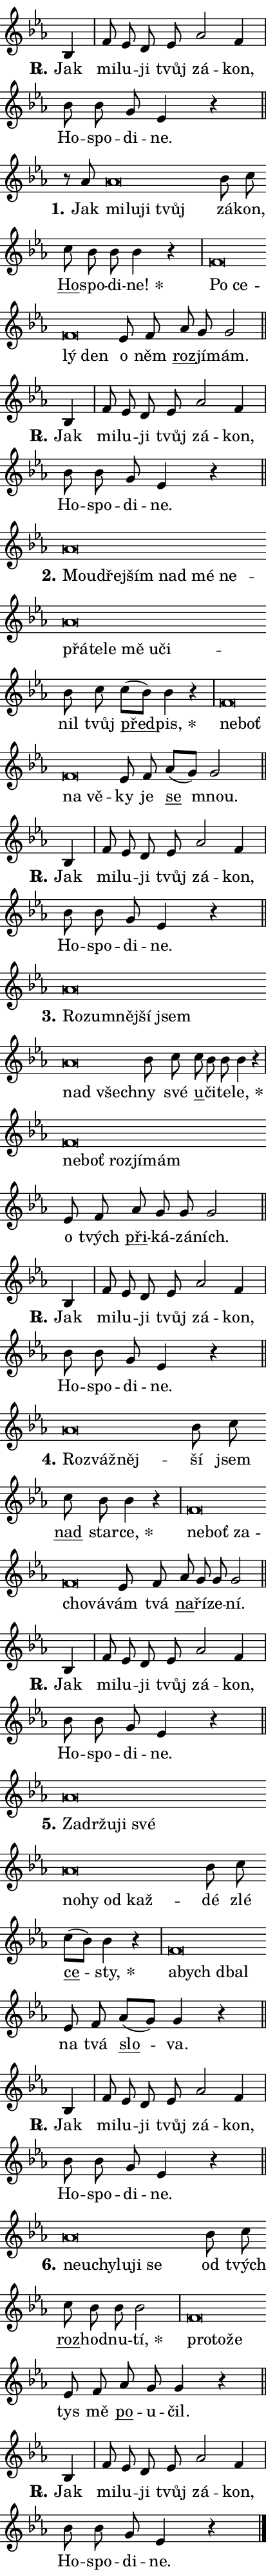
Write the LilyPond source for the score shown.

\version "2.24.0"
\header { tagline = "" }
\paper {
  indent = 0\cm
  top-margin = 0\cm
  right-margin = 0\cm
  bottom-margin = 0\cm
  left-margin = 0\cm
  paper-width = 7\cm
  page-breaking = #ly:one-page-breaking
  system-system-spacing.basic-distance = #11
  score-system-spacing.basic-distance = #11
  ragged-last = ##f
}


%% Author: Thomas Morley
%% https://lists.gnu.org/archive/html/lilypond-user/2020-05/msg00002.html
#(define (line-position grob)
"Returns position of @var[grob} in current system:
   @code{'start}, if at first time-step
   @code{'end}, if at last time-step
   @code{'middle} otherwise
"
  (let* ((col (ly:item-get-column grob))
         (ln (ly:grob-object col 'left-neighbor))
         (rn (ly:grob-object col 'right-neighbor))
         (col-to-check-left (if (ly:grob? ln) ln col))
         (col-to-check-right (if (ly:grob? rn) rn col))
         (break-dir-left
           (and
             (ly:grob-property col-to-check-left 'non-musical #f)
             (ly:item-break-dir col-to-check-left)))
         (break-dir-right
           (and
             (ly:grob-property col-to-check-right 'non-musical #f)
             (ly:item-break-dir col-to-check-right))))
        (cond ((eqv? 1 break-dir-left) 'start)
              ((eqv? -1 break-dir-right) 'end)
              (else 'middle))))

#(define (tranparent-at-line-position vctor)
  (lambda (grob)
  "Relying on @code{line-position} select the relevant enry from @var{vctor}.
Used to determine transparency,"
    (case (line-position grob)
      ((end) (not (vector-ref vctor 0)))
      ((middle) (not (vector-ref vctor 1)))
      ((start) (not (vector-ref vctor 2))))))

noteHeadBreakVisibility =
#(define-music-function (break-visibility)(vector?)
"Makes @code{NoteHead}s transparent relying on @var{break-visibility}"
#{
  \override NoteHead.transparent =
    #(tranparent-at-line-position break-visibility)
#})

#(define delete-ledgers-for-transparent-note-heads
  (lambda (grob)
    "Reads whether a @code{NoteHead} is transparent.
If so this @code{NoteHead} is removed from @code{'note-heads} from
@var{grob}, which is supposed to be @code{LedgerLineSpanner}.
As a result ledgers are not printed for this @code{NoteHead}"
    (let* ((nhds-array (ly:grob-object grob 'note-heads))
           (nhds-list
             (if (ly:grob-array? nhds-array)
                 (ly:grob-array->list nhds-array)
                 '()))
           ;; Relies on the transparent-property being done before
           ;; Staff.LedgerLineSpanner.after-line-breaking is executed.
           ;; This is fragile ...
           (to-keep
             (remove
               (lambda (nhd)
                 (ly:grob-property nhd 'transparent #f))
               nhds-list)))
      ;; TODO find a better method to iterate over grob-arrays, similiar
      ;; to filter/remove etc for lists
      ;; For now rebuilt from scratch
      (set! (ly:grob-object grob 'note-heads)  '())
      (for-each
        (lambda (nhd)
          (ly:pointer-group-interface::add-grob grob 'note-heads nhd))
        to-keep))))

hideNotes = {
  \noteHeadBreakVisibility #begin-of-line-visible
}
unHideNotes = {
  \noteHeadBreakVisibility #all-visible
}

% work-around for resetting accidentals
% https://lilypond.org/doc/v2.23/Documentation/notation/displaying-rhythms#unmetered-music
cadenzaMeasure = {
  \cadenzaOff
  \partial 1024 s1024
  \cadenzaOn
}

#(define-markup-command (accent layout props text) (markup?)
  "Underline accented syllable"
  (interpret-markup layout props
    #{\markup \override #'(offset . 4.3) \underline { #text }#}))

responsum = \markup \concat {
  "R" \hspace #-1.05 \path #0.1 #'((moveto 0 0.07) (lineto 0.9 0.8)) \hspace #0.05 "."
}

\layout {
    \context {
        \Staff
        \remove "Time_signature_engraver"
        \override LedgerLineSpanner.after-line-breaking = #delete-ledgers-for-transparent-note-heads
    }
    \context {
        \Voice {
            \override NoteHead.output-attributes = #'((class . "notehead"))
            \override Hairpin.height = #0.55
        }
    }
    \context {
        \Lyrics {
            \override StanzaNumber.output-attributes = #'((class . "stanzanumber"))
            \override LyricSpace.minimum-distance = #0.9
            \override LyricText.font-name = #"TeX Gyre Schola"
            \override LyricText.font-size = 1
            \override StanzaNumber.font-name = #"TeX Gyre Schola Bold"
            \override StanzaNumber.font-size = 1
        }
    }
}

% magnetic-lyrics.ily
%
%   written by
%     Jean Abou Samra <jean@abou-samra.fr>
%     Werner Lemberg <wl@gnu.org>
%
%   adapted by
%     Jiri Hon <jiri.hon@gmail.com>
%
% Version 2022-Apr-15

% https://www.mail-archive.com/lilypond-user@gnu.org/msg149350.html

#(define (Left_hyphen_pointer_engraver context)
   "Collect syllable-hyphen-syllable occurrences in lyrics and store
them in properties.  This engraver only looks to the left.  For
example, if the lyrics input is @code{foo -- bar}, it does the
following.

@itemize @bullet
@item
Set the @code{text} property of the @code{LyricHyphen} grob between
@q{foo} and @q{bar} to @code{foo}.

@item
Set the @code{left-hyphen} property of the @code{LyricText} grob with
text @q{foo} to the @code{LyricHyphen} grob between @q{foo} and
@q{bar}.
@end itemize

Use this auxiliary engraver in combination with the
@code{lyric-@/text::@/apply-@/magnetic-@/offset!} hook."
   (let ((hyphen #f)
         (text #f))
     (make-engraver
      (acknowledgers
       ((lyric-syllable-interface engraver grob source-engraver)
        (set! text grob)))
      (end-acknowledgers
       ((lyric-hyphen-interface engraver grob source-engraver)
        ;(when (not (grob::has-interface grob 'lyric-space-interface))
          (set! hyphen grob)));)
      ((stop-translation-timestep engraver)
       (when (and text hyphen)
         (ly:grob-set-object! text 'left-hyphen hyphen))
       (set! text #f)
       (set! hyphen #f)))))

#(define (lyric-text::apply-magnetic-offset! grob)
   "If the space between two syllables is less than the value in
property @code{LyricText@/.details@/.squash-threshold}, move the right
syllable to the left so that it gets concatenated with the left
syllable.

Use this function as a hook for
@code{LyricText@/.after-@/line-@/breaking} if the
@code{Left_@/hyphen_@/pointer_@/engraver} is active."
   (let ((hyphen (ly:grob-object grob 'left-hyphen #f)))
     (when hyphen
       (let ((left-text (ly:spanner-bound hyphen LEFT)))
         (when (grob::has-interface left-text 'lyric-syllable-interface)
           (let* ((common (ly:grob-common-refpoint grob left-text X))
                  (this-x-ext (ly:grob-extent grob common X))
                  (left-x-ext
                   (begin
                     ;; Trigger magnetism for left-text.
                     (ly:grob-property left-text 'after-line-breaking)
                     (ly:grob-extent left-text common X)))
                  ;; `delta` is the gap width between two syllables.
                  (delta (- (interval-start this-x-ext)
                            (interval-end left-x-ext)))
                  (details (ly:grob-property grob 'details))
                  (threshold (assoc-get 'squash-threshold details 0.2)))
             (when (< delta threshold)
               (let* (;; We have to manipulate the input text so that
                      ;; ligatures crossing syllable boundaries are not
                      ;; disabled.  For languages based on the Latin
                      ;; script this is essentially a beautification.
                      ;; However, for non-Western scripts it can be a
                      ;; necessity.
                      (lt (ly:grob-property left-text 'text))
                      (rt (ly:grob-property grob 'text))
                      (is-space (grob::has-interface hyphen 'lyric-space-interface))
                      (space (if is-space " " ""))
                      (space-markup (grob-interpret-markup grob " "))
                      (space-size (interval-length (ly:stencil-extent space-markup X)))
                      (extra-delta (if is-space space-size 0))
                      ;; Append new syllable.
                      (ltrt-space (if (and (string? lt) (string? rt))
                                (string-append lt space rt)
                                (make-concat-markup (list lt space rt))))
                      ;; Right-align `ltrt` to the right side.
                      (ltrt-space-markup (grob-interpret-markup
                               grob
                               (make-translate-markup
                                (cons (interval-length this-x-ext) 0)
                                (make-right-align-markup ltrt-space)))))
                 (begin
                   ;; Don't print `left-text`.
                   (ly:grob-set-property! left-text 'stencil #f)
                   ;; Set text and stencil (which holds all collected
                   ;; syllables so far) and shift it to the left.
                   (ly:grob-set-property! grob 'text ltrt-space)
                   (ly:grob-set-property! grob 'stencil ltrt-space-markup)
                   (ly:grob-translate-axis! grob (- (- delta extra-delta)) X))))))))))


#(define (lyric-hyphen::displace-bounds-first grob)
   ;; Make very sure this callback isn't triggered too early.
   (let ((left (ly:spanner-bound grob LEFT))
         (right (ly:spanner-bound grob RIGHT)))
     (ly:grob-property left 'after-line-breaking)
     (ly:grob-property right 'after-line-breaking)
     (ly:lyric-hyphen::print grob)))

squashThreshold = #0.4

\layout {
  \context {
    \Lyrics
    \consists #Left_hyphen_pointer_engraver
    \override LyricText.after-line-breaking =
      #lyric-text::apply-magnetic-offset!
    \override LyricHyphen.stencil = #lyric-hyphen::displace-bounds-first
    \override LyricText.details.squash-threshold = \squashThreshold
    \override LyricHyphen.minimum-distance = 0
    \override LyricHyphen.minimum-length = \squashThreshold
  }
}

squash = \override LyricText.details.squash-threshold = 9999
unSquash = \override LyricText.details.squash-threshold = \squashThreshold

left = \override LyricText.self-alignment-X = #LEFT
unLeft = \revert LyricText.self-alignment-X

starOffset = #(lambda (grob) 
                (let ((x_offset (ly:self-alignment-interface::aligned-on-x-parent grob)))
                  (if (= x_offset 0) 0 (+ x_offset 1.2))))

star = #(define-music-function (syllable)(string?)
"Append star separator at the end of a syllable"
#{
  \once \override LyricText.X-offset = #starOffset
  \lyricmode { \markup {
    #syllable
    \override #'((font-name . "TeX Gyre Schola Bold")) \hspace #0.2 \lower #0.65 \larger "*"
  } }
#})

starAccent = #(define-music-function (syllable)(string?)
"Append star separator at the end of a syllable and make accent"
#{
  \once \override LyricText.X-offset = #starOffset
  \lyricmode { \markup {
    \accent #syllable
    \override #'((font-name . "TeX Gyre Schola Bold")) \hspace #0.2 \lower #0.65 \larger "*"
  } }
#})

breath = #(define-music-function (syllable)(string?)
"Append breathing indicator at the end of a syllable"
#{
  \lyricmode { \markup { #syllable "+" } }
#})

optionalBreath = #(define-music-function (syllable)(string?)
"Append optional breathing indicator at the end of a syllable"
#{
  \lyricmode { \markup { #syllable "(+)" } }
#})


\score {
    <<
        \new Voice = "melody" { \cadenzaOn \key es \major \relative { bes4 \cadenzaMeasure \bar "|" f'8 es d es as2 f4 \cadenzaMeasure \bar "|" bes8 bes g es4 r \cadenzaMeasure \bar "||" \break } }
        \new Lyrics \lyricsto "melody" { \lyricmode { \set stanza = \responsum
Jak mi -- lu -- ji tvůj zá -- kon, Ho -- spo -- di -- ne. } }
    >>
    \layout {}
}

\score {
    <<
        \new Voice = "melody" { \cadenzaOn \key es \major \relative { r8 as'8 as\breve*1/16 \hideNotes \breve*1/16 \bar "" \breve*1/16 \breve*1/16 \bar "" \unHideNotes bes8 c \bar "" c bes bes bes4 r \cadenzaMeasure \bar "|" f\breve*1/16 \hideNotes \breve*1/16 \bar "" \breve*1/16 \breve*1/16 \bar "" \unHideNotes es8 f \bar "" as g g2 \cadenzaMeasure \bar "||" \break } }
        \new Lyrics \lyricsto "melody" { \lyricmode { \set stanza = "1."
Jak \left mi -- \squash lu -- ji tvůj \unLeft \unSquash zá -- kon, \markup \accent Ho -- spo -- di -- \star ne! \left Po \squash ce -- lý den \unLeft \unSquash o něm \markup \accent roz -- jí -- mám. } }
    >>
    \layout {}
}

\score {
    <<
        \new Voice = "melody" { \cadenzaOn \key es \major \relative { bes4 \cadenzaMeasure \bar "|" f'8 es d es as2 f4 \cadenzaMeasure \bar "|" bes8 bes g es4 r \cadenzaMeasure \bar "||" \break } }
        \new Lyrics \lyricsto "melody" { \lyricmode { \set stanza = \responsum
Jak mi -- lu -- ji tvůj zá -- kon, Ho -- spo -- di -- ne. } }
    >>
    \layout {}
}

\score {
    <<
        \new Voice = "melody" { \cadenzaOn \key es \major \relative { as'\breve*1/16 \hideNotes \breve*1/16 \bar "" \breve*1/16 \bar "" \breve*1/16 \bar "" \breve*1/16 \bar "" \breve*1/16 \bar "" \breve*1/16 \bar "" \breve*1/16 \bar "" \breve*1/16 \bar "" \breve*1/16 \bar "" \breve*1/16 \breve*1/16 \bar "" \unHideNotes bes8 c \bar "" c[( bes)] bes4 r \cadenzaMeasure \bar "|" f\breve*1/16 \hideNotes \breve*1/16 \bar "" \breve*1/16 \breve*1/16 \bar "" \unHideNotes es8 f \bar "" as[( g)] g2 \cadenzaMeasure \bar "||" \break } }
        \new Lyrics \lyricsto "melody" { \lyricmode { \set stanza = "2."
\left Mou -- \squash dřej -- ším nad mé ne -- přá -- te -- le mě u -- či -- \unLeft \unSquash nil tvůj \markup \accent před -- \star pis, \left ne -- \squash boť na vě -- \unLeft \unSquash ky je \markup \accent se mnou. } }
    >>
    \layout {}
}

\score {
    <<
        \new Voice = "melody" { \cadenzaOn \key es \major \relative { bes4 \cadenzaMeasure \bar "|" f'8 es d es as2 f4 \cadenzaMeasure \bar "|" bes8 bes g es4 r \cadenzaMeasure \bar "||" \break } }
        \new Lyrics \lyricsto "melody" { \lyricmode { \set stanza = \responsum
Jak mi -- lu -- ji tvůj zá -- kon, Ho -- spo -- di -- ne. } }
    >>
    \layout {}
}

\score {
    <<
        \new Voice = "melody" { \cadenzaOn \key es \major \relative { as'\breve*1/16 \hideNotes \breve*1/16 \bar "" \breve*1/16 \bar "" \breve*1/16 \bar "" \breve*1/16 \bar "" \breve*1/16 \breve*1/16 \bar "" \unHideNotes bes8 c \bar "" c bes bes bes4 r \cadenzaMeasure \bar "|" f\breve*1/16 \hideNotes \breve*1/16 \bar "" \breve*1/16 \bar "" \breve*1/16 \breve*1/16 \bar "" \unHideNotes es8 f \bar "" as g g g2 \cadenzaMeasure \bar "||" \break } }
        \new Lyrics \lyricsto "melody" { \lyricmode { \set stanza = "3."
\left Ro -- \squash zum -- něj -- ší jsem nad všech -- \unLeft \unSquash ny své \markup \accent u -- či -- te -- \star le, \left ne -- \squash boť roz -- jí -- mám \unLeft \unSquash o tvých \markup \accent při -- ká -- zá -- ních. } }
    >>
    \layout {}
}

\score {
    <<
        \new Voice = "melody" { \cadenzaOn \key es \major \relative { bes4 \cadenzaMeasure \bar "|" f'8 es d es as2 f4 \cadenzaMeasure \bar "|" bes8 bes g es4 r \cadenzaMeasure \bar "||" \break } }
        \new Lyrics \lyricsto "melody" { \lyricmode { \set stanza = \responsum
Jak mi -- lu -- ji tvůj zá -- kon, Ho -- spo -- di -- ne. } }
    >>
    \layout {}
}

\score {
    <<
        \new Voice = "melody" { \cadenzaOn \key es \major \relative { as'\breve*1/16 \hideNotes \breve*1/16 \breve*1/16 \bar "" \unHideNotes bes8 c \bar "" c bes bes4 r \cadenzaMeasure \bar "|" f\breve*1/16 \hideNotes \breve*1/16 \bar "" \breve*1/16 \bar "" \breve*1/16 \breve*1/16 \bar "" \unHideNotes es8 f \bar "" as g g g2 \cadenzaMeasure \bar "||" \break } }
        \new Lyrics \lyricsto "melody" { \lyricmode { \set stanza = "4."
\left Roz -- \squash váž -- něj -- \unLeft \unSquash ší jsem \markup \accent nad star -- \star ce, \left ne -- \squash boť za -- cho -- vá -- \unLeft \unSquash vám tvá \markup \accent na -- ří -- ze -- ní. } }
    >>
    \layout {}
}

\score {
    <<
        \new Voice = "melody" { \cadenzaOn \key es \major \relative { bes4 \cadenzaMeasure \bar "|" f'8 es d es as2 f4 \cadenzaMeasure \bar "|" bes8 bes g es4 r \cadenzaMeasure \bar "||" \break } }
        \new Lyrics \lyricsto "melody" { \lyricmode { \set stanza = \responsum
Jak mi -- lu -- ji tvůj zá -- kon, Ho -- spo -- di -- ne. } }
    >>
    \layout {}
}

\score {
    <<
        \new Voice = "melody" { \cadenzaOn \key es \major \relative { as'\breve*1/16 \hideNotes \breve*1/16 \bar "" \breve*1/16 \bar "" \breve*1/16 \bar "" \breve*1/16 \bar "" \breve*1/16 \bar "" \breve*1/16 \bar "" \breve*1/16 \breve*1/16 \bar "" \unHideNotes bes8 c \bar "" c[( bes)] bes4 r \cadenzaMeasure \bar "|" f\breve*1/16 \hideNotes \breve*1/16 \breve*1/16 \bar "" \unHideNotes es8 f \bar "" as[( g)] g4 r \cadenzaMeasure \bar "||" \break } }
        \new Lyrics \lyricsto "melody" { \lyricmode { \set stanza = "5."
\left Za -- \squash dr -- žu -- ji své no -- hy od kaž -- \unLeft \unSquash dé zlé \markup \accent ce -- \star sty, \left a -- \squash bych dbal \unLeft \unSquash na tvá \markup \accent slo -- va. } }
    >>
    \layout {}
}

\score {
    <<
        \new Voice = "melody" { \cadenzaOn \key es \major \relative { bes4 \cadenzaMeasure \bar "|" f'8 es d es as2 f4 \cadenzaMeasure \bar "|" bes8 bes g es4 r \cadenzaMeasure \bar "||" \break } }
        \new Lyrics \lyricsto "melody" { \lyricmode { \set stanza = \responsum
Jak mi -- lu -- ji tvůj zá -- kon, Ho -- spo -- di -- ne. } }
    >>
    \layout {}
}

\score {
    <<
        \new Voice = "melody" { \cadenzaOn \key es \major \relative { as'\breve*1/16 \hideNotes \breve*1/16 \bar "" \breve*1/16 \bar "" \breve*1/16 \bar "" \breve*1/16 \breve*1/16 \bar "" \unHideNotes bes8 c \bar "" c bes bes bes2 \cadenzaMeasure \bar "|" f\breve*1/16 \hideNotes \breve*1/16 \breve*1/16 \bar "" \unHideNotes es8 f \bar "" as g g4 r \cadenzaMeasure \bar "||" \break } }
        \new Lyrics \lyricsto "melody" { \lyricmode { \set stanza = "6."
\left ne -- \squash u -- chy -- lu -- ji se \unLeft \unSquash od tvých \markup \accent roz -- hod -- nu -- \star tí, \left pro -- \squash to -- že \unLeft \unSquash tys mě \markup \accent po -- u -- čil. } }
    >>
    \layout {}
}

\score {
    <<
        \new Voice = "melody" { \cadenzaOn \key es \major \relative { bes4 \cadenzaMeasure \bar "|" f'8 es d es as2 f4 \cadenzaMeasure \bar "|" bes8 bes g es4 r \cadenzaMeasure \bar "||" \break } \bar "|." }
        \new Lyrics \lyricsto "melody" { \lyricmode { \set stanza = \responsum
Jak mi -- lu -- ji tvůj zá -- kon, Ho -- spo -- di -- ne. } }
    >>
    \layout {}
}
